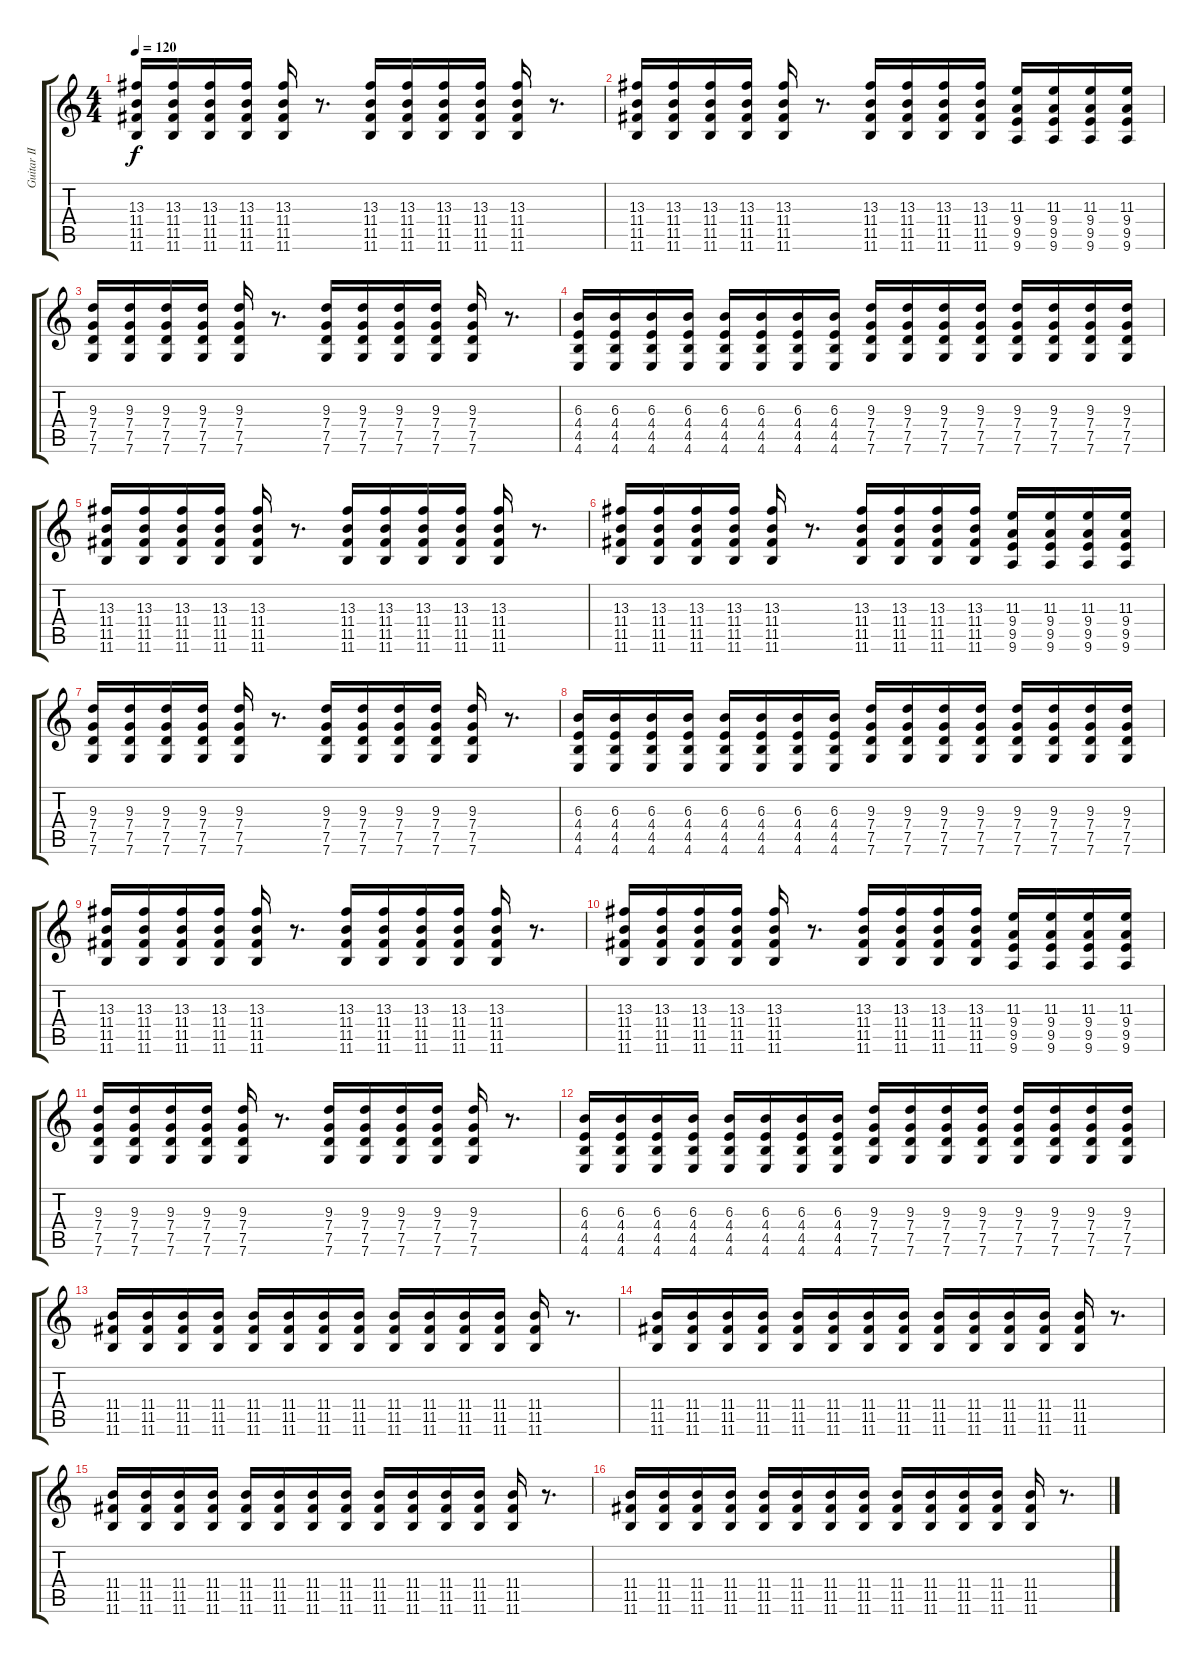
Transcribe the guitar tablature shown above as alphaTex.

\track ("Guitar II" "Guitar II") {instrument distortionguitar}
\staff {score tabs}
\tuning (D4 A3 F3 C3 G2 C2) {hide}
\ts (4 4)
\tempo 120
\clef g2
\ks c
(13.3 11.4 11.5 11.6).16{dy f instrument distortionguitar} (13.3 11.4 11.5 11.6).16 (13.3 11.4 11.5 11.6).16 (13.3 11.4 11.5 11.6).16 (13.3 11.4 11.5 11.6).16 r.8{d} (13.3 11.4 11.5 11.6).16 (13.3 11.4 11.5 11.6).16 (13.3 11.4 11.5 11.6).16 (13.3 11.4 11.5 11.6).16 (13.3 11.4 11.5 11.6).16 r.8{d} |
(13.3 11.4 11.5 11.6).16 (13.3 11.4 11.5 11.6).16 (13.3 11.4 11.5 11.6).16 (13.3 11.4 11.5 11.6).16 (13.3 11.4 11.5 11.6).16 r.8{d} (13.3 11.4 11.5 11.6).16 (13.3 11.4 11.5 11.6).16 (13.3 11.4 11.5 11.6).16 (13.3 11.4 11.5 11.6).16 (11.3 9.4 9.5 9.6).16 (11.3 9.4 9.5 9.6).16 (11.3 9.4 9.5 9.6).16 (11.3 9.4 9.5 9.6).16 |
(9.3 7.4 7.5 7.6).16 (9.3 7.4 7.5 7.6).16 (9.3 7.4 7.5 7.6).16 (9.3 7.4 7.5 7.6).16 (9.3 7.4 7.5 7.6).16 r.8{d} (9.3 7.4 7.5 7.6).16 (9.3 7.4 7.5 7.6).16 (9.3 7.4 7.5 7.6).16 (9.3 7.4 7.5 7.6).16 (9.3 7.4 7.5 7.6).16 r.8{d} |
(6.3 4.4 4.5 4.6).16 (6.3 4.4 4.5 4.6).16 (6.3 4.4 4.5 4.6).16 (6.3 4.4 4.5 4.6).16 (6.3 4.4 4.5 4.6).16 (6.3 4.4 4.5 4.6).16 (6.3 4.4 4.5 4.6).16 (6.3 4.4 4.5 4.6).16 (9.3 7.4 7.5 7.6).16 (9.3 7.4 7.5 7.6).16 (9.3 7.4 7.5 7.6).16 (9.3 7.4 7.5 7.6).16 (9.3 7.4 7.5 7.6).16 (9.3 7.4 7.5 7.6).16 (9.3 7.4 7.5 7.6).16 (9.3 7.4 7.5 7.6).16 |
(13.3 11.4 11.5 11.6).16 (13.3 11.4 11.5 11.6).16 (13.3 11.4 11.5 11.6).16 (13.3 11.4 11.5 11.6).16 (13.3 11.4 11.5 11.6).16 r.8{d} (13.3 11.4 11.5 11.6).16 (13.3 11.4 11.5 11.6).16 (13.3 11.4 11.5 11.6).16 (13.3 11.4 11.5 11.6).16 (13.3 11.4 11.5 11.6).16 r.8{d} |
(13.3 11.4 11.5 11.6).16 (13.3 11.4 11.5 11.6).16 (13.3 11.4 11.5 11.6).16 (13.3 11.4 11.5 11.6).16 (13.3 11.4 11.5 11.6).16 r.8{d} (13.3 11.4 11.5 11.6).16 (13.3 11.4 11.5 11.6).16 (13.3 11.4 11.5 11.6).16 (13.3 11.4 11.5 11.6).16 (11.3 9.4 9.5 9.6).16 (11.3 9.4 9.5 9.6).16 (11.3 9.4 9.5 9.6).16 (11.3 9.4 9.5 9.6).16 |
(9.3 7.4 7.5 7.6).16 (9.3 7.4 7.5 7.6).16 (9.3 7.4 7.5 7.6).16 (9.3 7.4 7.5 7.6).16 (9.3 7.4 7.5 7.6).16 r.8{d} (9.3 7.4 7.5 7.6).16 (9.3 7.4 7.5 7.6).16 (9.3 7.4 7.5 7.6).16 (9.3 7.4 7.5 7.6).16 (9.3 7.4 7.5 7.6).16 r.8{d} |
(6.3 4.4 4.5 4.6).16 (6.3 4.4 4.5 4.6).16 (6.3 4.4 4.5 4.6).16 (6.3 4.4 4.5 4.6).16 (6.3 4.4 4.5 4.6).16 (6.3 4.4 4.5 4.6).16 (6.3 4.4 4.5 4.6).16 (6.3 4.4 4.5 4.6).16 (9.3 7.4 7.5 7.6).16 (9.3 7.4 7.5 7.6).16 (9.3 7.4 7.5 7.6).16 (9.3 7.4 7.5 7.6).16 (9.3 7.4 7.5 7.6).16 (9.3 7.4 7.5 7.6).16 (9.3 7.4 7.5 7.6).16 (9.3 7.4 7.5 7.6).16 |
(13.3 11.4 11.5 11.6).16 (13.3 11.4 11.5 11.6).16 (13.3 11.4 11.5 11.6).16 (13.3 11.4 11.5 11.6).16 (13.3 11.4 11.5 11.6).16 r.8{d} (13.3 11.4 11.5 11.6).16 (13.3 11.4 11.5 11.6).16 (13.3 11.4 11.5 11.6).16 (13.3 11.4 11.5 11.6).16 (13.3 11.4 11.5 11.6).16 r.8{d} |
(13.3 11.4 11.5 11.6).16 (13.3 11.4 11.5 11.6).16 (13.3 11.4 11.5 11.6).16 (13.3 11.4 11.5 11.6).16 (13.3 11.4 11.5 11.6).16 r.8{d} (13.3 11.4 11.5 11.6).16 (13.3 11.4 11.5 11.6).16 (13.3 11.4 11.5 11.6).16 (13.3 11.4 11.5 11.6).16 (11.3 9.4 9.5 9.6).16 (11.3 9.4 9.5 9.6).16 (11.3 9.4 9.5 9.6).16 (11.3 9.4 9.5 9.6).16 |
(9.3 7.4 7.5 7.6).16 (9.3 7.4 7.5 7.6).16 (9.3 7.4 7.5 7.6).16 (9.3 7.4 7.5 7.6).16 (9.3 7.4 7.5 7.6).16 r.8{d} (9.3 7.4 7.5 7.6).16 (9.3 7.4 7.5 7.6).16 (9.3 7.4 7.5 7.6).16 (9.3 7.4 7.5 7.6).16 (9.3 7.4 7.5 7.6).16 r.8{d} |
(6.3 4.4 4.5 4.6).16 (6.3 4.4 4.5 4.6).16 (6.3 4.4 4.5 4.6).16 (6.3 4.4 4.5 4.6).16 (6.3 4.4 4.5 4.6).16 (6.3 4.4 4.5 4.6).16 (6.3 4.4 4.5 4.6).16 (6.3 4.4 4.5 4.6).16 (9.3 7.4 7.5 7.6).16 (9.3 7.4 7.5 7.6).16 (9.3 7.4 7.5 7.6).16 (9.3 7.4 7.5 7.6).16 (9.3 7.4 7.5 7.6).16 (9.3 7.4 7.5 7.6).16 (9.3 7.4 7.5 7.6).16 (9.3 7.4 7.5 7.6).16 |
(11.4 11.5 11.6).16 (11.4 11.5 11.6).16 (11.4 11.5 11.6).16 (11.4 11.5 11.6).16 (11.4 11.5 11.6).16 (11.4 11.5 11.6).16 (11.4 11.5 11.6).16 (11.4 11.5 11.6).16 (11.4 11.5 11.6).16 (11.4 11.5 11.6).16 (11.4 11.5 11.6).16 (11.4 11.5 11.6).16 (11.4 11.5 11.6).16 r.8{d} |
(11.4 11.5 11.6).16 (11.4 11.5 11.6).16 (11.4 11.5 11.6).16 (11.4 11.5 11.6).16 (11.4 11.5 11.6).16 (11.4 11.5 11.6).16 (11.4 11.5 11.6).16 (11.4 11.5 11.6).16 (11.4 11.5 11.6).16 (11.4 11.5 11.6).16 (11.4 11.5 11.6).16 (11.4 11.5 11.6).16 (11.4 11.5 11.6).16 r.8{d} |
(11.4 11.5 11.6).16 (11.4 11.5 11.6).16 (11.4 11.5 11.6).16 (11.4 11.5 11.6).16 (11.4 11.5 11.6).16 (11.4 11.5 11.6).16 (11.4 11.5 11.6).16 (11.4 11.5 11.6).16 (11.4 11.5 11.6).16 (11.4 11.5 11.6).16 (11.4 11.5 11.6).16 (11.4 11.5 11.6).16 (11.4 11.5 11.6).16 r.8{d} |
(11.4 11.5 11.6).16 (11.4 11.5 11.6).16 (11.4 11.5 11.6).16 (11.4 11.5 11.6).16 (11.4 11.5 11.6).16 (11.4 11.5 11.6).16 (11.4 11.5 11.6).16 (11.4 11.5 11.6).16 (11.4 11.5 11.6).16 (11.4 11.5 11.6).16 (11.4 11.5 11.6).16 (11.4 11.5 11.6).16 (11.4 11.5 11.6).16 r.8{d}
